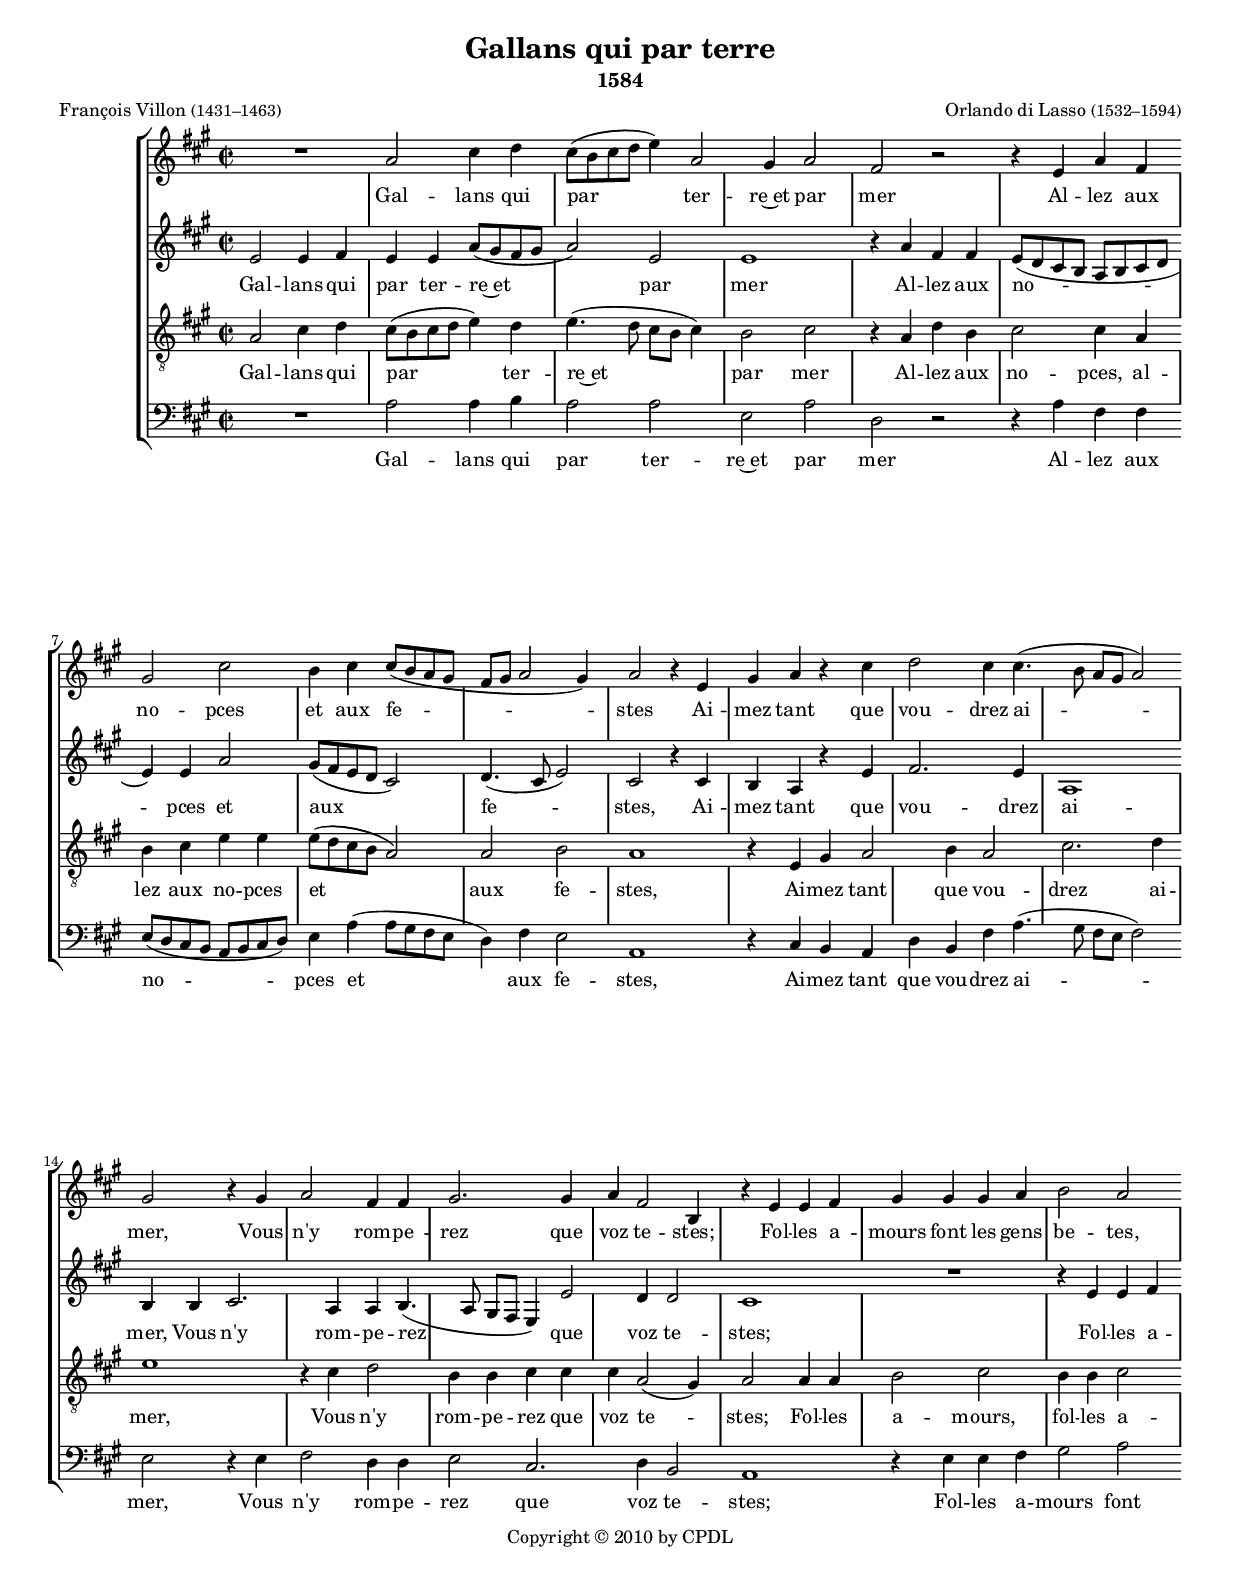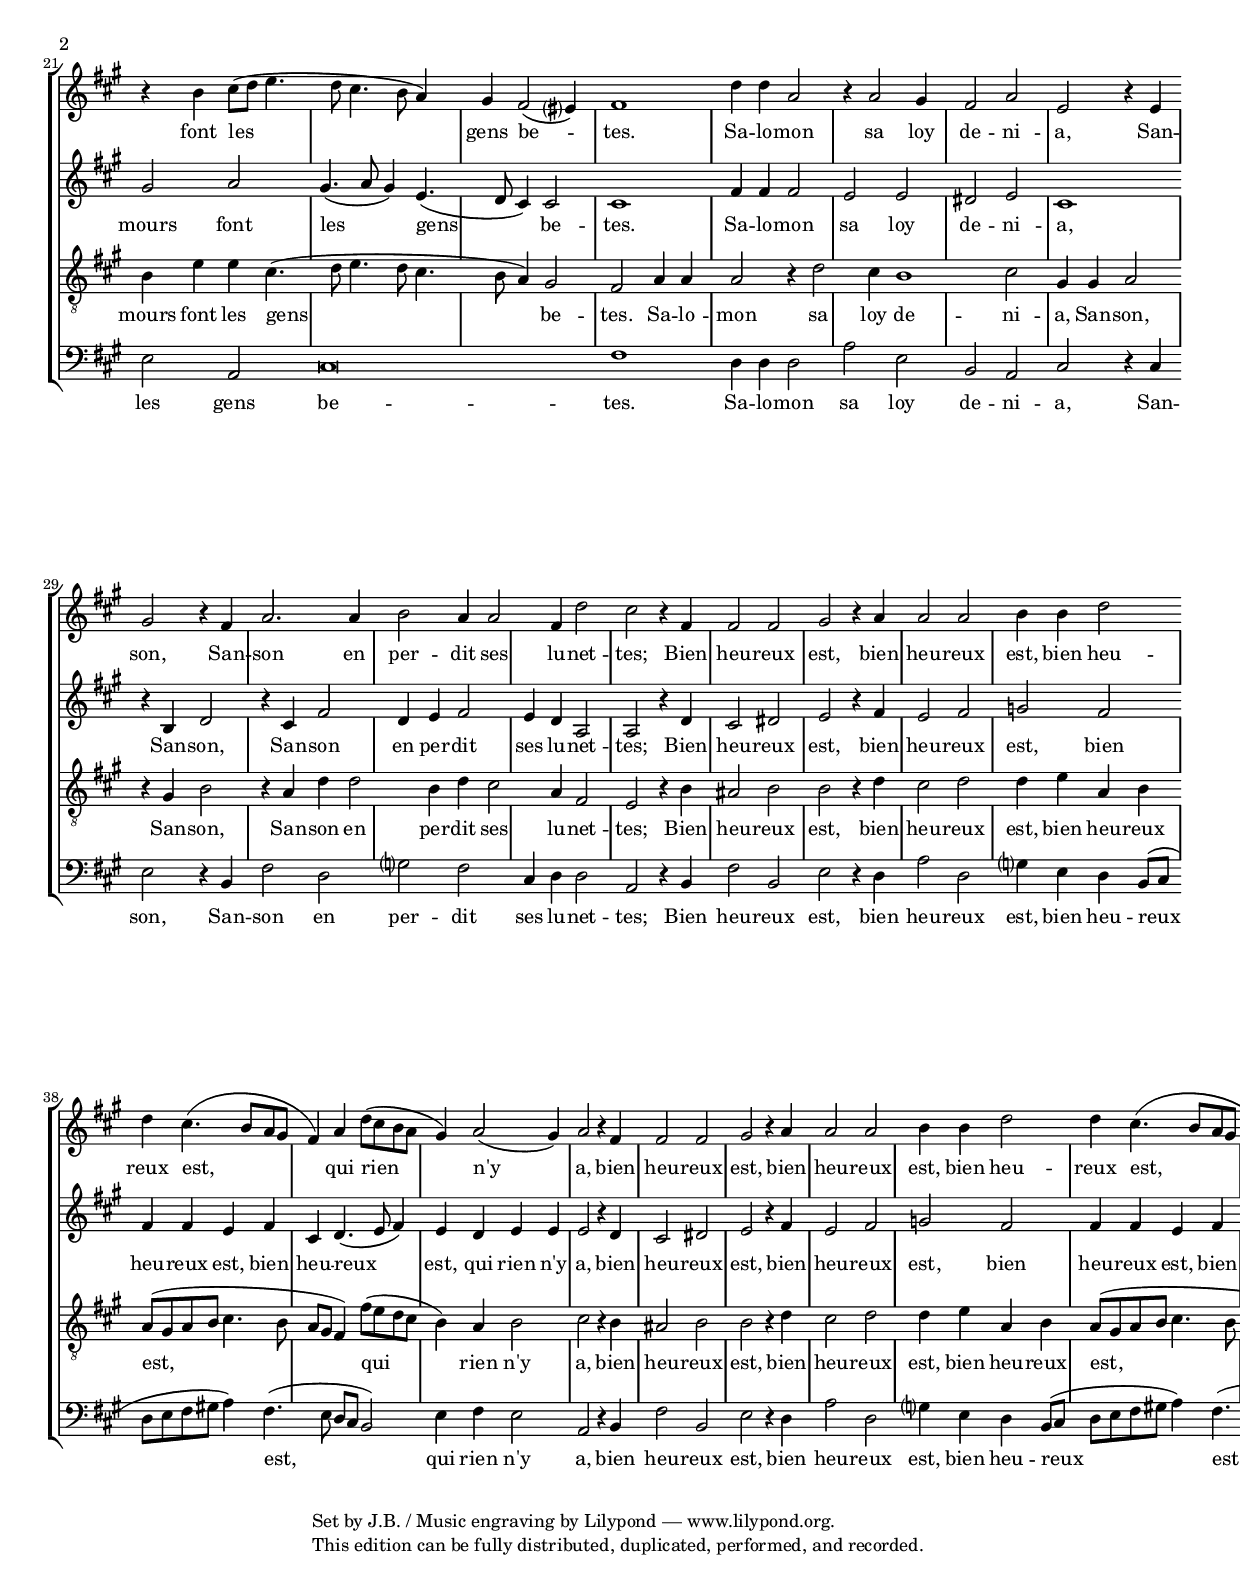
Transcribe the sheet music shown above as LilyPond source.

% source: Orlando di Lasso, Madrigale und Chansons, Möseler Verlag Wolfenbüttel
% editor: Johannes Becker
\version "2.14.2"
#(set-global-staff-size 15.8)
\header {
  title = "Gallans qui par terre"
  poet = \markup {"François Villon" \small "(1431–1463)" }
  composer =  \markup {
    "Orlando di Lasso" \small "(1532–1594)" } 
  subtitle = "1584"
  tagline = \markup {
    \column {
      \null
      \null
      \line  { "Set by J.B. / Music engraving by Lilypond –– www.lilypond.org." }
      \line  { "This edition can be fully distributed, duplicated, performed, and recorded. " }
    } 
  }
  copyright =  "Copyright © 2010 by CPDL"
}
\include "deutsch.ly"
global = {
  \override Staff.BarLine #'transparent = ##t
  % the final bar line is not interrupted
  \autoBeamOff
  \time 2/2 
  \key a \major
}

StaffSoprano = \relative c'' {
  \clef "G"
  \global
  R1
  a2 cis 4 d
  cis8([ h cis d] e4) a,2
  gis 4 a2
  fis  r
  r4 e a fis
  gis2 cis
  h4 cis cis8([h a gis] 
  fis[ gis ] a2 gis4)
  a2 r4
  
  e
  gis a r cis
  d2 cis 4 cis4.(
  h8 a[ gis] a2)
  gis2 r4 gis
  a2 fis4 fis
  gis2. gis4
  a4 fis2 h,4
  r e e fis
  gis gis gis a
  h2 a
  r4 h cis8([ d] e4.
  d8 cis4. h8 a4)
  gis fis2( eis?4)
  fis1
  d'4 d a2
  r4 a2 gis4
  fis2 a
  e r4 e
  gis2 r4 fis
  a2. a4
  h2 a4 a2
  fis4 d'2 
  cis r4 fis,
  fis2 fis 
  gis r4 a
  a2 a
  h4 h d2
  d4 cis4.( h8[ a gis]
  fis4) a d8([ cis h a]
  gis4) a2( gis4)
  a2 r4 
  fis
  fis2 fis 
  gis r4 a
  a2 a
  h4 h d2
  d4 cis4.( h8[ a gis]
  fis4) a d8([ cis h a]
  gis4) a2( gis4)
  a\longa
  \revert Staff.BarLine #'transparent
  \bar "|."
  
  % \fermata
}
StaffAlto = \relative c' {
  \clef "G"
  \global
  e2 e4 fis
  e e a8([ gis fis gis]
  a2) e
  e1
  r4 a fis fis
  e8([ d cis h ] a [ h cis d]
  e4) e a2
  gis8([ fis e d] cis 2)
  d4.( cis8 e2)
  cis r4
  cis
  h a r e'
  fis2. e4
  a,1
  h4 h cis2.
  a4 a h4.(
  a8 gis[ fis ] e4) e'2
  d4 d2
  cis1
  
  R1
  r4 e e fis
  gis2 a
  gis4.( a8 gis4) e4.(
  d8 cis4) cis2
  cis1
  fis4 fis fis2
  e e
  dis e
  cis1
  r4 h d2
  r4 cis fis2
  d4 e fis2
  e4 d a2
  a r4 
  
  d
  cis2 dis 
  e r4 fis
  e2 fis
  g fis
  fis4 fis e fis
  cis d4.( e8 fis4)
  e4 d e e
  e2 r4
  
  d
  cis2 dis 
  e r4 fis
  e2 fis
  g fis
  fis4 fis e fis
  cis d4.( e8 fis4)
  e4 d e e
  cis2 r4 d
  e2 a,
  e'\breve
  \revert Staff.BarLine #'transparent
  \bar "|."
  
  
  %    \fermata
}
StaffC = \relative c' {
  \clef "G_8"
  \global
  a2 cis4 d
  cis8([ h cis d] e4) d
  e4.( d8 cis[ h] cis4)
  h2 cis
  r4 a d h
  cis2 cis4  a
  h cis e e 
  e8([ d cis h] a2)
  a h
  a1
  
  r4 e gis a2
  h4 a2
  cis2. d4
  e1
  r4 cis d2
  h 4 h cis cis
  cis a2( gis4)
  a2 a4 a4
  h2 cis
  h4 h cis2
  h4 e e cis4.(
  d8 e4. d8 cis4.
  h8 a4) gis2
  fis2
  
  a4 a 
  a2 r4 d2
  cis4 h1
  cis2 
  gis4 gis a2
  r4 gis h2
  r4 a d d2
  h4 d cis2
  a4 fis2
  e2 r4 
  
  
  h'4
  ais2 h
  h r4 d
  cis2 d 
  d4 e a, h
  a8([ gis a h] cis4. h8
  a[ gis] fis4) fis'8([ e d cis]
  h4) a h2
  cis r4
  
  h4
  ais2 h
  h r4 d
  cis2 d 
  d4 e a, h
  a8([ gis a h] cis4. h8
  a[ gis] fis4) fis'8([ e d cis]
  h4) a h2
  a r4 fis
  e2 fis 
  cis'\breve
  \revert Staff.BarLine #'transparent
  \bar "|."
  
}
StaffD = \relative c' {
  \clef bass
  \global
  R1
  a2 a4 h
  a2 a
  e a
  d, r
  r4 a'4 fis fis
  e8([ d cis h ] a[ h cis d])
  e4 a( a8[gis fis e]
  d4) fis e2
  a,1
  r4 cis h a
  d h fis'
  a4.( gis8 fis[ e] fis2)
  e2 r4 e
  fis2 d4 d 
  e2 cis2.
  d4 h2
  a1
  r4 e' e fis
  gis2 a
  e2 a,
  cis\breve
  fis1
  
  d4 d d2 
  a'2 e
  h a 
  cis r4 cis
  e2 r4 h
  fis'2 d
  g? fis
  cis4 d d2
  a r4 h
  fis'2 h,
  e r4 d
  a'2 d,
  g?4 e d h8([ cis]
  d[ e fis gis! ] a4) fis4.(
  e8 d[ cis] h2)
  e4 fis e2
  a, r4 
  
  h
  fis'2 h,
  e r4 d
  a'2 d,
  g?4 e d h8([ cis]
  d[ e fis gis! ] a4) fis4.(
  e8 d[ cis] h2)
  e4 fis e2
  a,2 r4 d
  cis2 d
  a\breve 
  \revert Staff.BarLine #'transparent
  \bar "|."
}

sopranolyrics = \lyricmode {
  Gal -- lans qui par ter -- re~et par mer
  Al -- lez aux no -- pces  et aux fe -- stes
  Ai -- mez tant que vou -- drez ai -- mer,
  Vous n'y rom -- pe -- rez que voz te -- stes;
  Fol -- les a -- mours font les gens be -- tes, font les gens be -- tes.
  Sa -- lo -- mon sa loy de -- ni -- a,
  San -- son, San -- son en  per -- dit ses lu -- net -- tes;
  Bien heu -- reux est, bien heu -- reux est, bien heu -- reux est,
  qui rien n'y a,
  bien heu -- reux est, bien heu -- reux est, bien heu -- reux est,
  qui rien n'y a.
}

altolyrics = \lyricmode {
  Gal -- lans qui par ter -- re~et par mer
  Al -- lez aux no -- pces  et aux fe -- stes,
  Ai -- mez tant que vou -- drez ai -- mer,
  Vous n'y rom -- pe -- rez que voz te -- stes;
  Fol -- les a -- mours font les gens be -- tes.
  Sa -- lo -- mon  sa loy de -- ni -- a,
  San -- son, San -- son en  per -- dit ses lu -- net -- tes;
  Bien heu -- reux est, bien heu -- reux est, bien heu -- reux est, bien heu -- reux est,
  qui rien n'y a,
  bien heu -- reux est, bien heu -- reux est, bien heu -- reux est, bien heu -- reux est,
  qui rien n'y a, qui rien n'y a.
  
}

tenorlyrics = \lyricmode {
  Gal -- lans qui par ter -- re~et par mer
  Al -- lez aux no -- pces, al -- lez aux no -- pces  et aux fe -- stes,
  Ai -- mez tant que vou -- drez ai -- mer,
  Vous n'y rom -- pe -- rez que voz te -- stes;
  Fol -- les a -- mours, fol -- les a -- mours font les gens be -- tes.
  Sa -- lo -- mon sa loy de -- ni -- a,
  San -- son, San -- son, San -- son en  per -- dit ses lu -- net -- tes;
  Bien heu -- reux est, bien heu -- reux est, bien heu -- reux est,
  qui rien n'y a,
  bien heu -- reux est, bien heu -- reux est, bien heu -- reux est,
  qui rien n'y a, qui rien n'y a.
  
}
bassolyrics = \lyricmode {
  Gal -- lans qui par ter -- re~et par mer
  Al -- lez aux no -- pces  et aux fe -- stes,
  Ai -- mez tant que vou -- drez ai -- mer,
  Vous n'y rom -- pe -- rez que voz te -- stes;
  Fol -- les a -- mours font les gens be -- tes.
  Sa -- lo -- mon sa loy de -- ni -- a,
  San -- son, San -- son en  per -- dit ses lu -- net -- tes;
  Bien heu -- reux est, bien heu -- reux est, bien heu -- reux est,
  qui rien n'y a,
  bien heu -- reux est, bien heu -- reux est, bien heu -- reux est,
  qui rien n'y a, qui rien n'y a.
  
}
\score {
  %   \new ChoirStaff <<
  \new StaffGroup \with {midiInstrument = #"harpsichord"}  <<
    \new Staff  = "Soprano" { % \voiceOne \transpose d e
                              \StaffSoprano }
    \addlyrics { \sopranolyrics }   
    \new Staff = "Alto" {  \StaffAlto }
    \addlyrics { \altolyrics }
    \new Staff = "Tenore" {  \StaffC }
    \addlyrics { \tenorlyrics }
    \new Staff  = "Basso" {  \StaffD }
    \addlyrics { \bassolyrics }    
    
    \set Score.skipBars = ##t
    %     \set Score.melismaBusyProperties = #'()
  >>
  \layout {
    \context {}
  }
  \midi {     
    \context {
      \Score
      tempoWholesPerMinute = #(ly:make-moment 80 2)
    }
  }
}
\paper {
  #(set-paper-size "a4")
  %  page-count = 2
  system-count = #6
  ragged-last-bottom = ##f
  %  ragged-bottom = ##f
  %  top-margin = 6.0\mm
  #(define top-margin (* 20 mm))
  #(define bottom-margin (* 20 mm))
  %   annotate-spacing = ##t 
  %	between-system-padding  = 12.0
}
